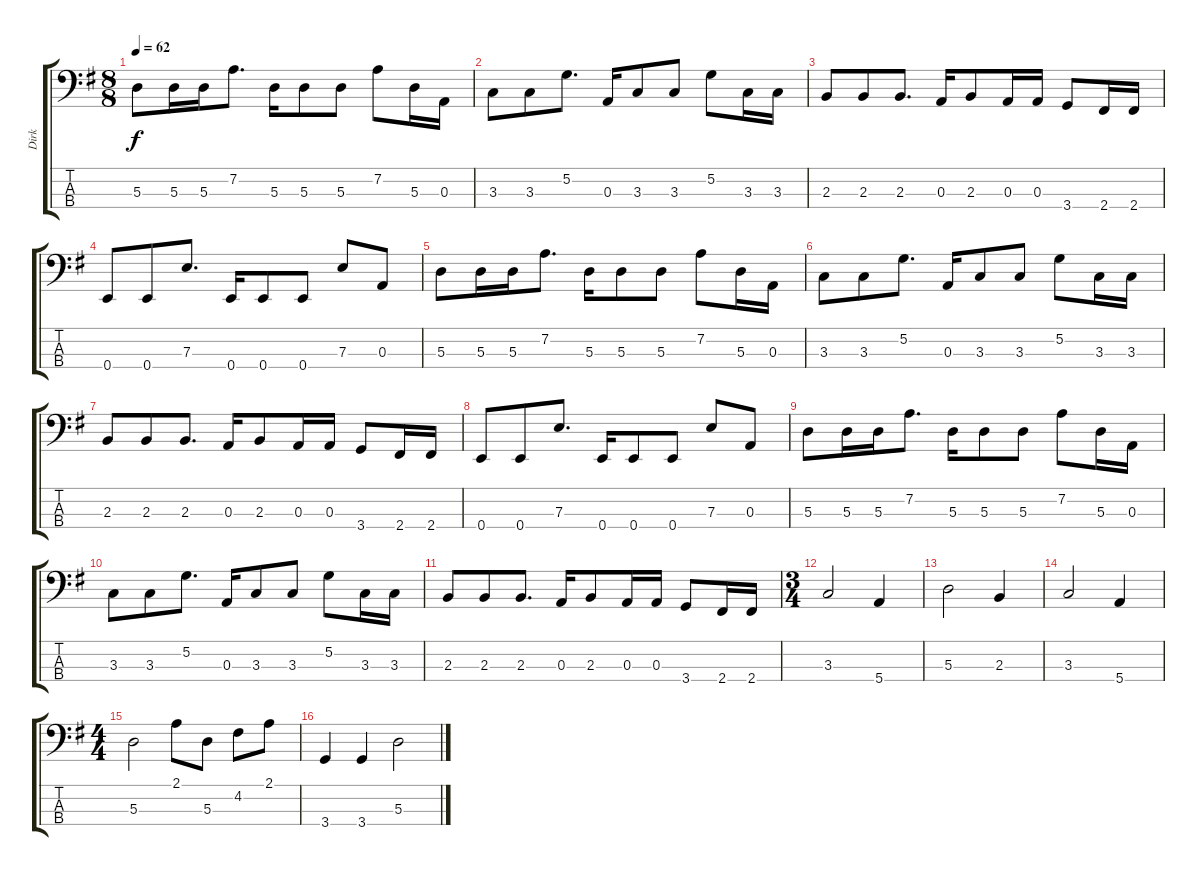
\track ("Dirk " "Dirk ") {instrument electricbasspick}
\staff {score tabs}
\tuning (G2 D2 A1 E1) {hide}
\ts (8 8)
\tempo 62
\clef f4
\ks g
5.3.8{dy f} 5.3.16 5.3.16 7.2.8{d} 5.3.16 5.3.8 5.3.8 7.2.8 5.3.16 0.3.16 |
3.3.8 3.3.8 5.2.8{d} 0.3.16 3.3.8 3.3.8 5.2.8 3.3.16 3.3.16 |
2.3.8 2.3.8 2.3.8{d} 0.3.16 2.3.8 0.3.16 0.3.16 3.4.8 2.4.16 2.4.16 |
0.4.8 0.4.8 7.3.8{d} 0.4.16 0.4.8 0.4.8 7.3.8 0.3.8 |
5.3.8 5.3.16 5.3.16 7.2.8{d} 5.3.16 5.3.8 5.3.8 7.2.8 5.3.16 0.3.16 |
3.3.8 3.3.8 5.2.8{d} 0.3.16 3.3.8 3.3.8 5.2.8 3.3.16 3.3.16 |
2.3.8 2.3.8 2.3.8{d} 0.3.16 2.3.8 0.3.16 0.3.16 3.4.8 2.4.16 2.4.16 |
0.4.8 0.4.8 7.3.8{d} 0.4.16 0.4.8 0.4.8 7.3.8 0.3.8 |
5.3.8 5.3.16 5.3.16 7.2.8{d} 5.3.16 5.3.8 5.3.8 7.2.8 5.3.16 0.3.16 |
3.3.8 3.3.8 5.2.8{d} 0.3.16 3.3.8 3.3.8 5.2.8 3.3.16 3.3.16 |
2.3.8 2.3.8 2.3.8{d} 0.3.16 2.3.8 0.3.16 0.3.16 3.4.8 2.4.16 2.4.16 |
\ts (3 4)
3.3.2 5.4.4 |
5.3.2 2.3.4 |
3.3.2 5.4.4 |
\ts (4 4)
5.3.2 2.1.8 5.3.8 4.2.8 2.1.8 |
3.4.4 3.4.4 5.3.2
